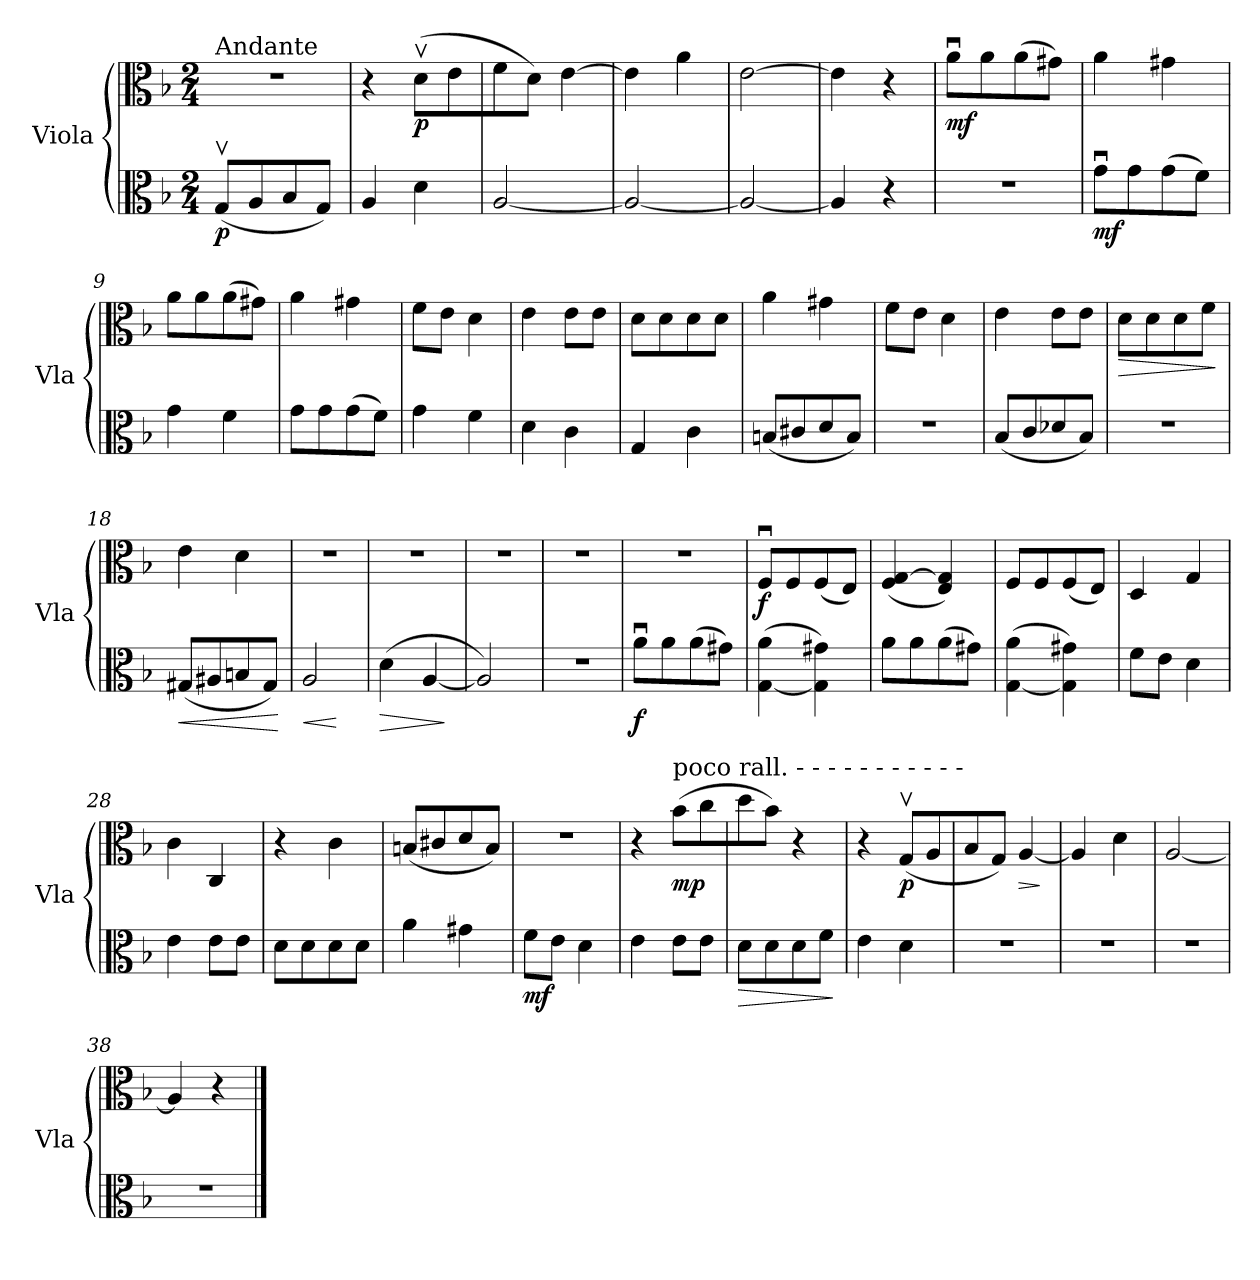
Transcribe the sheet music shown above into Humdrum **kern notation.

**kern	**dynam	**kern	**dynam
*part2	*part2	*part1	*part1
*staff2	*staff2	*staff1	*staff1
*I"Viola	*	*I"Viola	*
*I'Vla	*	*I'Vla	*
*clefC3	*	*clefC3	*
*k[b-]	*	*k[b-]	*
*F:	*	*F:	*
*M2/4	*	*M2/4	*
=1	=1	=1	=1
!	!	!LO:TX:a:t=Andante	!
!	!LO:DY:b	!	!
(8Gv/L	p	2r	.
8A/	.	.	.
8B-/	.	.	.
8G/J)	.	.	.
=2	=2	=2	=2
4A/	.	4r	.
!	!	!	!LO:DY:b
4d\	.	(8dv\L	p
.	.	8e\	.
=3	=3	=3	=3
[2A/	.	8f\	.
.	.	8d\J)	.
.	.	[4e\	.
=4	=4	=4	=4
2A/_	.	4e\]	.
.	.	4a\	.
=5	=5	=5	=5
2A/_	.	[2e\	.
=6	=6	=6	=6
4A/]	.	4e\]	.
4r	.	4r	.
=7	=7	=7	=7
!	!	!	!LO:DY:b
2r	.	8au\L	mf
.	.	8a\	.
.	.	(8a\	.
.	.	8g#X\J)	.
=8	=8	=8	=8
!	!LO:DY:b	!	!
8gu\L	mf	4a\	.
8g\	.	.	.
(8g\	.	4g#X\	.
8f\J)	.	.	.
=9	=9	=9	=9
4g\	.	8a\L	.
.	.	8a\	.
4f\	.	(8a\	.
.	.	8g#X\J)	.
!!LO:LB:g=z
=10	=10	=10	=10
8g\L	.	4a\	.
8g\	.	.	.
(8g\	.	4g#X\	.
8f\J)	.	.	.
=11	=11	=11	=11
4g\	.	8f\L	.
.	.	8e\J	.
4f\	.	4d\	.
=12	=12	=12	=12
4d\	.	4e\	.
4c\	.	8e\L	.
.	.	8e\J	.
=13	=13	=13	=13
4G/	.	8d\L	.
.	.	8d\	.
4c\	.	8d\	.
.	.	8d\J	.
=14	=14	=14	=14
(8Bn/L	.	4a\	.
8c#X/	.	.	.
8d/	.	4g#X\	.
8B/J)	.	.	.
=15	=15	=15	=15
2r	.	8f\L	.
.	.	8e\J	.
.	.	4d\	.
=16	=16	=16	=16
(8B-/L	.	4e\	.
8c/	.	.	.
8d-X/	.	8e\L	.
8B-/J)	.	8e\J	.
=17	=17	=17	=17
!	!	!	!LO:HP:b
2r	.	8d\L	>
.	.	8d\	.
.	.	8d\	.
.	.	8f\J	.
.	.	.	]
=18	=18	=18	=18
!	!LO:HP:b	!	!
(8G#X/L	<	4e\	.
8A#X/	.	.	.
8Bn/	.	4d\	.
8G#/J)	.	.	.
.	[	.	.
!!LO:LB:g=z
=19	=19	=19	=19
!	!LO:HP:b	!	!
2A/	<	2r	.
.	[	.	.
=20	=20	=20	=20
!	!LO:HP:b	!	!
(4d\	>	2r	.
[4A/	.	.	.
.	]	.	.
=21	=21	=21	=21
2A/])	.	2r	.
=22	=22	=22	=22
2r	.	2r	.
=23	=23	=23	=23
!	!LO:DY:b	!	!
8au\L	f	2r	.
8a\	.	.	.
(8a\	.	.	.
8g#X\J)	.	.	.
=24	=24	=24	=24
!	!	!	!LO:DY:b
([4G\ 4a\	.	8Fu/L	f
.	.	8F/	.
4G\] 4g#X\)	.	(8F/	.
.	.	8E/J)	.
=25	=25	=25	=25
8a\L	.	(4F/ [4G/	.
8a\	.	.	.
(8a\	.	4E/ 4G/])	.
8g#X\J)	.	.	.
=26	=26	=26	=26
([4G\ 4a\	.	8F/L	.
.	.	8F/	.
4G\] 4g#X\)	.	(8F/	.
.	.	8E/J)	.
=27	=27	=27	=27
8f\L	.	4D/	.
8e\J	.	.	.
4d\	.	4G/	.
=28	=28	=28	=28
4e\	.	4c\	.
8e\L	.	4C/	.
8e\J	.	.	.
!!LO:LB:g=z
=29	=29	=29	=29
8d\L	.	4r	.
8d\	.	.	.
8d\	.	4c\	.
8d\J	.	.	.
=30	=30	=30	=30
4a\	.	(8Bn/L	.
.	.	8c#X/	.
4g#X\	.	8d/	.
.	.	8B/J)	.
=31	=31	=31	=31
!	!LO:DY:b	!	!
8f\L	mf	2r	.
8e\J	.	.	.
4d\	.	.	.
=32	=32	=32	=32
4e\	.	4r	.
!	!	!LO:TX:a:t=poco rall.    -       -       -       -       -       -       -       -       -       -       -	!
!	!	!	!LO:DY:b
8e\L	.	(8b-\L	mp
8e\J	.	8cc\	.
=33	=33	=33	=33
!	!LO:HP:b	!	!
8d\L	>	8dd\	.
8d\	.	8b-\J)	.
8d\	.	4r	.
8f\J	.	.	.
.	]	.	.
=34	=34	=34	=34
4e\	.	4r	.
!	!	!	!LO:DY:b
4d\	.	(8Gv/L	p
.	.	8A/	.
=35	=35	=35	=35
2r	.	8B-/	.
.	.	8G/J)	.
!	!	!	!LO:HP:b
.	.	[4A/	>
.	.	.	]
=36	=36	=36	=36
2r	.	4A/]	.
.	.	4d\	.
=37	=37	=37	=37
2r	.	[2A/	.
=38	=38	=38	=38
2r	.	4A/]	.
.	.	4r	.
==	==	==	==
*-	*-	*-	*-
